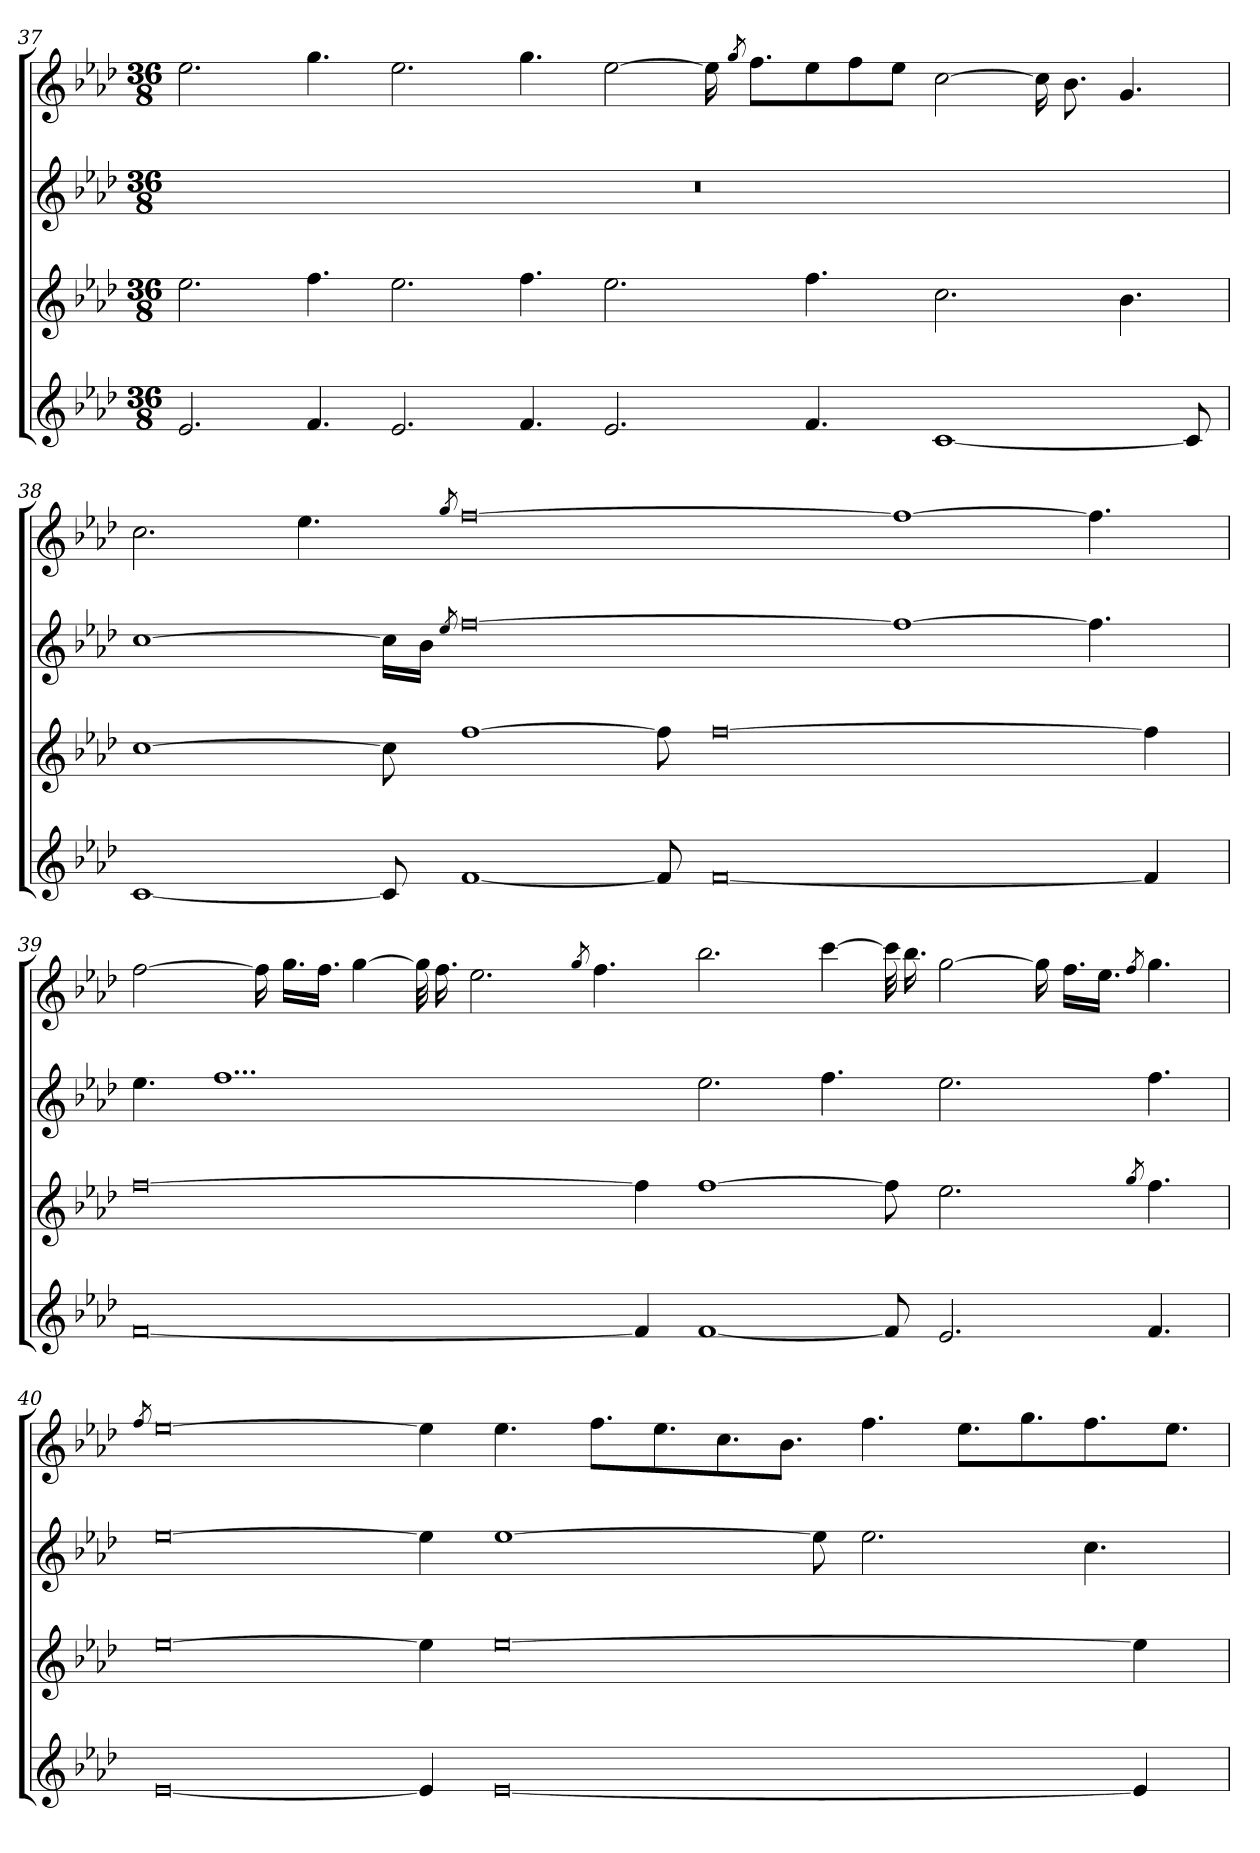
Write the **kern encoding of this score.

**kern	**kern	**kern	**kern
*part4	*part3	*part2	*part1
*staff4	*staff3	*staff2	*staff1
*clefG2	*clefG2	*clefG2	*clefG2
*k[b-e-a-d-]	*k[b-e-a-d-]	*k[b-e-a-d-]	*k[b-e-a-d-]
*M36/8	*M36/8	*M36/8	*M36/8
=37	=37	=37	=37
2.e-	2.ee-	2%9r	2.ee-
4.f	4.ff	.	4.gg
2.e-	2.ee-	.	2.ee-
4.f	4.ff	.	4.gg
2.e-	2.ee-	.	[2ee-
.	.	.	16ee-]
.	.	.	8qgg
.	.	.	8.ff\L
4.f	4.ff	.	8ee-\
.	.	.	8ff\
.	.	.	8ee-\J
[1c	2.cc	.	[2cc
.	.	.	16cc]
.	.	.	8.b-
.	4.b-	.	4.g
8c]	.	.	.
=38	=38	=38	=38
[1c	[1cc	[1cc	2.cc
.	.	.	4.ee-
8c]	8cc]	16cc\LL]	.
.	.	16b-\JJ	.
.	.	8qee-	8qgg
[1f	[1ff	[0ff	[0ff
8f]	8ff]	.	.
[0f	[0ff	.	.
.	.	1ff_	1ff_
.	.	4.ff]	4.ff]
4f]	4ff]	.	.
=39	=39	=39	=39
[0f	[0ff	4.ee-	[2ff
.	.	1...ff	.
.	.	.	16ff]
.	.	.	16.gg\LL
.	.	.	16.ff\JJ
.	.	.	[4gg
.	.	.	32gg]
.	.	.	16.ff
.	.	.	2.ee-
.	.	.	8qgg
.	.	.	4.ff
4f]	4ff]	.	.
[1f	[1ff	2.ee-	2.bb-
.	.	4.ff	[4ccc
8f]	8ff]	.	32ccc]
.	.	.	16.bb-
2.e-	2.ee-	2.ee-	[2gg
.	.	.	16gg]
.	.	.	16.ff\LL
.	.	.	16.ee-\JJ
.	8qgg	.	8qff
4.f	4.ff	4.ff	4.gg
=40	=40	=40	=40
.	.	.	8qff
[0e-	[0ee-	[0ee-	[0ee-
4e-]	4ee-]	4ee-]	4ee-]
[0e-	[0ee-	[1ee-	4.ee-
.	.	.	8.ff\L
.	.	.	8.ee-\
.	.	.	8.cc\
.	.	.	8.b-\J
.	.	8ee-]	.
.	.	2.ee-	4.ff
.	.	.	8.ee-\L
.	.	.	8.gg\
.	.	4.cc	8.ff\
4e-]	4ee-]	.	.
.	.	.	8.ee-\J
=	=	=	=
*-	*-	*-	*-
